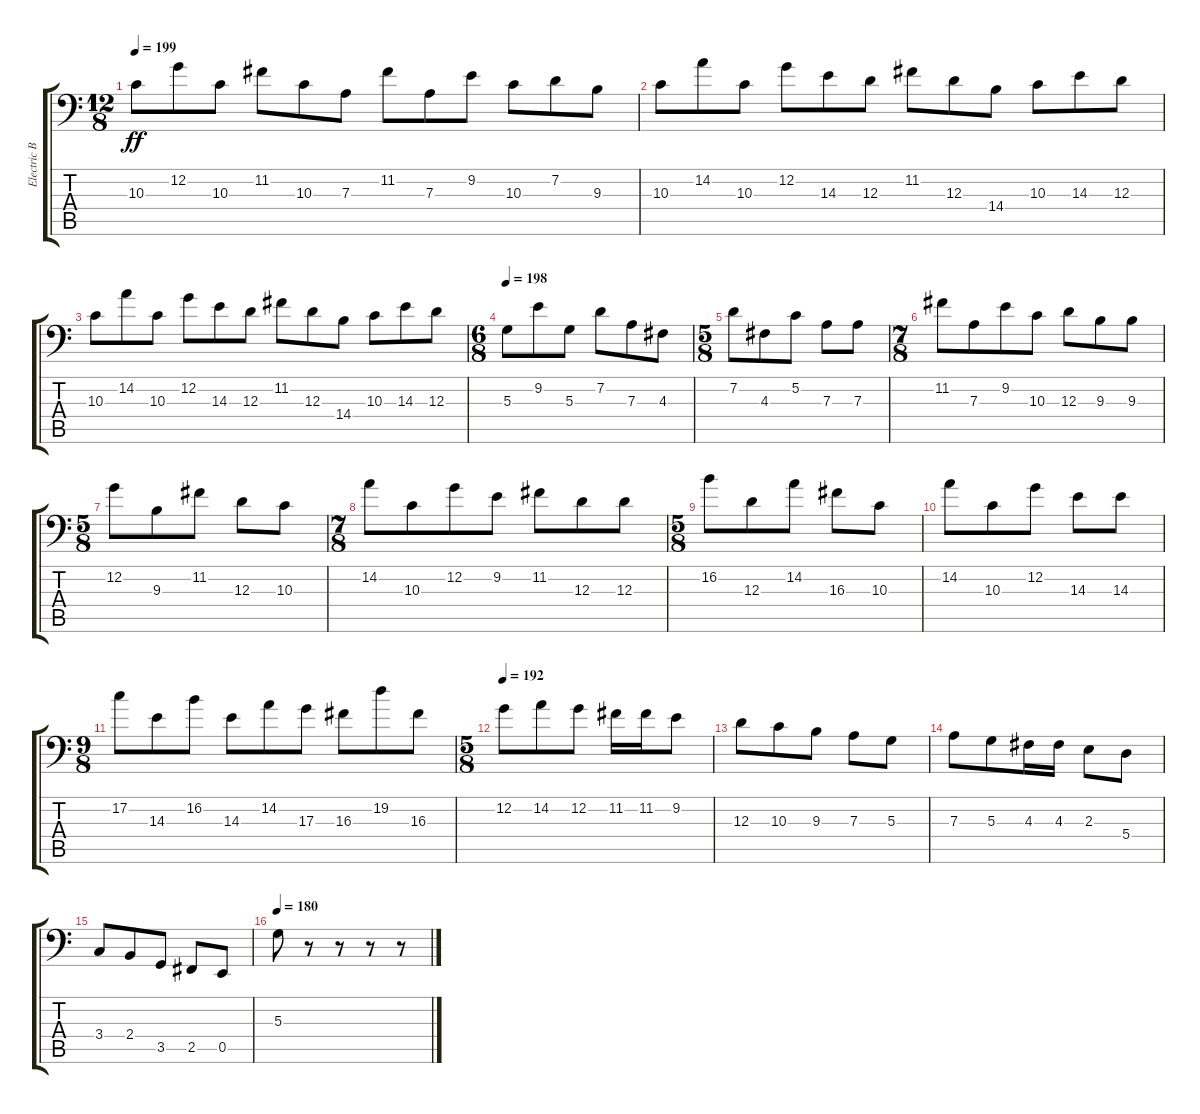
\track ("Electric Bass" "Electric B") {instrument electricbassfinger}
\staff {score tabs}
\tuning (C3 G2 D2 A1 E1 B0) {hide}
\ts (12 8)
\tempo 199
\clef f4
\ks aminor
10.3.8{dy ff} 12.2.8 10.3.8 11.2.8 10.3.8 7.3.8 11.2.8 7.3.8 9.2.8 10.3.8 7.2.8 9.3.8 |
10.3.8 14.2.8 10.3.8 12.2.8 14.3.8 12.3.8 11.2.8 12.3.8 14.4.8 10.3.8 14.3.8 12.3.8 |
10.3.8 14.2.8 10.3.8 12.2.8 14.3.8 12.3.8 11.2.8 12.3.8 14.4.8 10.3.8 14.3.8 12.3.8 |
\ts (6 8)
\tempo 198
5.3.8 9.2.8 5.3.8 7.2.8 7.3.8 4.3.8 |
\ts (5 8)
7.2.8 4.3.8 5.2.8 7.3.8 7.3.8 |
\ts (7 8)
11.2.8 7.3.8 9.2.8 10.3.8 12.3.8 9.3.8 9.3.8 |
\ts (5 8)
12.2.8 9.3.8 11.2.8 12.3.8 10.3.8 |
\ts (7 8)
14.2.8 10.3.8 12.2.8 9.2.8 11.2.8 12.3.8 12.3.8 |
\ts (5 8)
16.2.8 12.3.8 14.2.8 16.3.8 10.3.8 |
14.2.8 10.3.8 12.2.8 14.3.8 14.3.8 |
\ts (9 8)
17.2.8 14.3.8 16.2.8 14.3.8 14.2.8 17.3.8 16.3.8 19.2.8 16.3.8 |
\ts (5 8)
\tempo 192
12.2.8 14.2.8 12.2.8 11.2.16 11.2.16 9.2.8 |
12.3.8 10.3.8 9.3.8 7.3.8 5.3.8 |
7.3.8 5.3.8 4.3.16 4.3.16 2.3.8 5.4.8 |
3.4.8 2.4.8 3.5.8 2.5.8 0.5.8 |
\tempo 180
5.3.8 r.8 r.8 r.8 r.8
